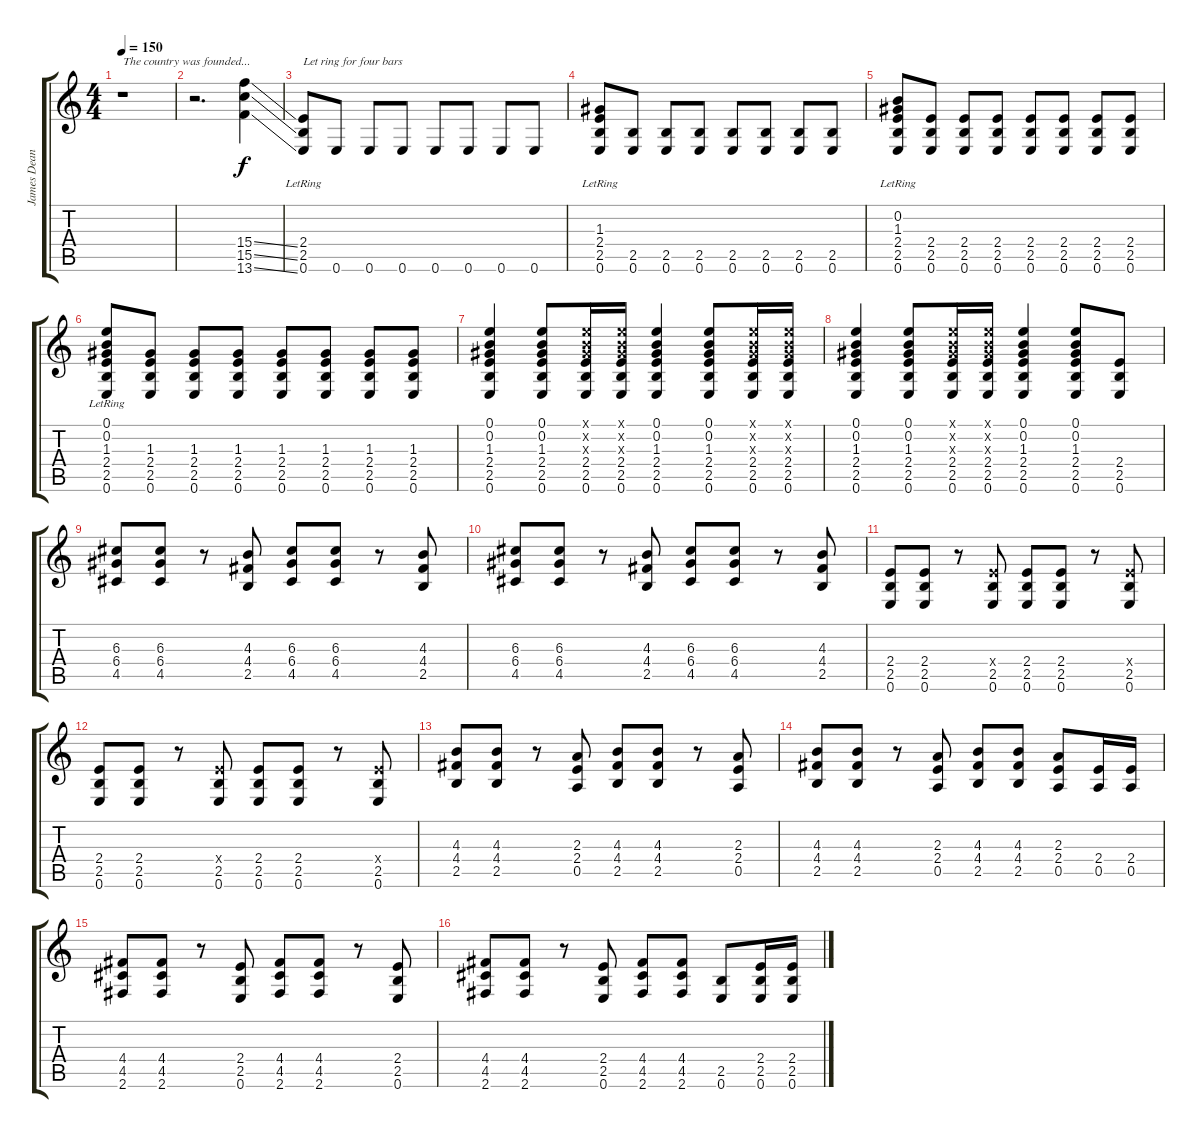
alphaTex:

\track ("James Dean Bradfield" "James Dean") {instrument distortionguitar}
\staff {score tabs}
\tuning (E4 B3 G3 D3 A2 E2) {hide}
\ts (4 4)
\tempo 150
\clef g2
\ks c
r.1{txt "The country was founded..." dy f instrument distortionguitar} |
r.2{d} (15.4{ss} 15.5{ss} 13.6{ss}).4 |
(2.4{lr} 2.5{lr} 0.6{lr}).8{txt "Let ring for four bars"} 0.6.8 0.6.8 0.6.8 0.6.8 0.6.8 0.6.8 0.6.8 |
(1.3{lr} 2.4{lr} 2.5{lr} 0.6).8 (2.5 0.6).8 (2.5 0.6).8 (2.5 0.6).8 (2.5 0.6).8 (2.5 0.6).8 (2.5 0.6).8 (2.5 0.6).8 |
(0.2{lr} 1.3{lr} 2.4{lr} 2.5 0.6).8 (2.4 2.5 0.6).8 (2.4 2.5 0.6).8 (2.4 2.5 0.6).8 (2.4 2.5 0.6).8 (2.4 2.5 0.6).8 (2.4 2.5 0.6).8 (2.4 2.5 0.6).8 |
(0.1{lr} 0.2{lr} 1.3{lr} 2.4 2.5 0.6).8 (1.3 2.4 2.5 0.6).8 (1.3 2.4 2.5 0.6).8 (1.3 2.4 2.5 0.6).8 (1.3 2.4 2.5 0.6).8 (1.3 2.4 2.5 0.6).8 (1.3 2.4 2.5 0.6).8 (1.3 2.4 2.5 0.6).8 |
(0.1 0.2 1.3 2.4 2.5 0.6).4 (0.1 0.2 1.3 2.4 2.5 0.6).8 (0.1{x} 0.2{x} 1.3{x} 2.4 2.5 0.6).16 (0.1{x} 0.2{x} 1.3{x} 2.4 2.5 0.6).16 (0.1 0.2 1.3 2.4 2.5 0.6).4 (0.1 0.2 1.3 2.4 2.5 0.6).8 (0.1{x} 0.2{x} 1.3{x} 2.4 2.5 0.6).16 (0.1{x} 0.2{x} 1.3{x} 2.4 2.5 0.6).16 |
(0.1 0.2 1.3 2.4 2.5 0.6).4 (0.1 0.2 1.3 2.4 2.5 0.6).8 (0.1{x} 0.2{x} 1.3{x} 2.4 2.5 0.6).16 (0.1{x} 0.2{x} 1.3{x} 2.4 2.5 0.6).16 (0.1 0.2 1.3 2.4 2.5 0.6).4 (0.1 0.2 1.3 2.4 2.5 0.6).8 (2.4 2.5 0.6).8 |
(6.3 6.4 4.5).8 (6.3 6.4 4.5).8 r.8 (4.3 4.4 2.5).8 (6.3 6.4 4.5).8 (6.3 6.4 4.5).8 r.8 (4.3 4.4 2.5).8 |
(6.3 6.4 4.5).8 (6.3 6.4 4.5).8 r.8 (4.3 4.4 2.5).8 (6.3 6.4 4.5).8 (6.3 6.4 4.5).8 r.8 (4.3 4.4 2.5).8 |
(2.4 2.5 0.6).8 (2.4 2.5 0.6).8 r.8 (2.4{x} 2.5 0.6).8 (2.4 2.5 0.6).8 (2.4 2.5 0.6).8 r.8 (2.4{x} 2.5 0.6).8 |
(2.4 2.5 0.6).8 (2.4 2.5 0.6).8 r.8 (2.4{x} 2.5 0.6).8 (2.4 2.5 0.6).8 (2.4 2.5 0.6).8 r.8 (2.4{x} 2.5 0.6).8 |
(4.3 4.4 2.5).8 (4.3 4.4 2.5).8 r.8 (2.3 2.4 0.5).8 (4.3 4.4 2.5).8 (4.3 4.4 2.5).8 r.8 (2.3 2.4 0.5).8 |
(4.3 4.4 2.5).8 (4.3 4.4 2.5).8 r.8 (2.3 2.4 0.5).8 (4.3 4.4 2.5).8 (4.3 4.4 2.5).8 (2.3 2.4 0.5).8 (2.4 0.5).16 (2.4 0.5).16 |
(4.4 4.5 2.6).8 (4.4 4.5 2.6).8 r.8 (2.4 2.5 0.6).8 (4.4 4.5 2.6).8 (4.4 4.5 2.6).8 r.8 (2.4 2.5 0.6).8 |
(4.4 4.5 2.6).8 (4.4 4.5 2.6).8 r.8 (2.4 2.5 0.6).8 (4.4 4.5 2.6).8 (4.4 4.5 2.6).8 (2.5 0.6).8 (2.4 2.5 0.6).16 (2.4 2.5 0.6).16
